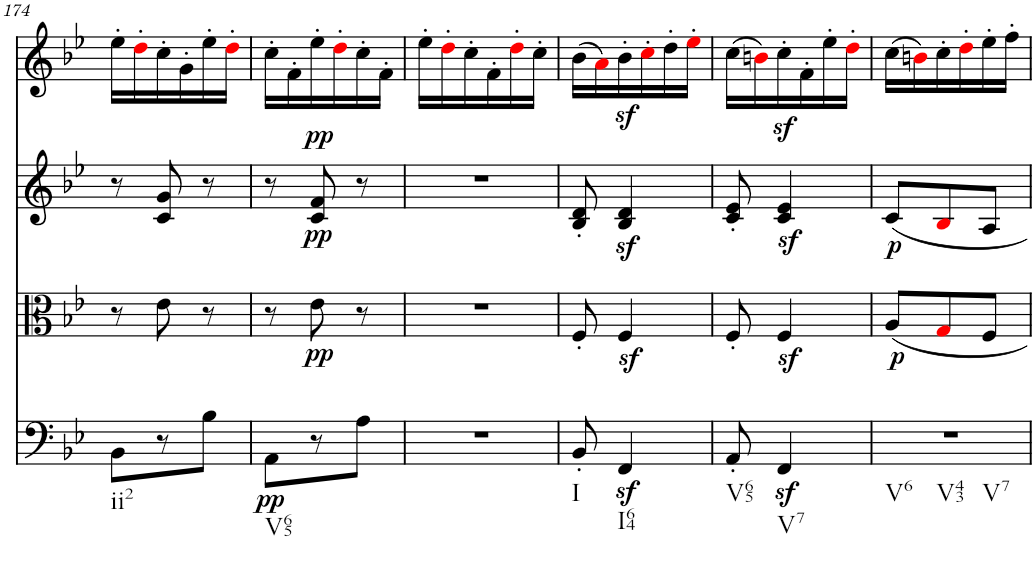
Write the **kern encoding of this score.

**kern	**dynam	**kern	**dynam	**kern	**dynam	**kern	**dynam
*part4	*part4	*part3	*part3	*part2	*part2	*part1	*part1
*staff4	*staff4	*staff3	*staff3	*staff2	*staff2	*staff1	*staff1
*I"Violoncello	*	*I"Viola	*	*I"Violin II	*	*I"Violin I	*
*I'Vc	*	*I'Vla	*	*I'Vln	*	*I'Vln	*
!!LO:PB:g=z
*clefF4	*	*clefC3	*	*clefG2	*	*clefG2	*
*k[b-e-]	*	*k[b-e-]	*	*k[b-e-]	*	*k[b-e-]	*
*M3/8	*	*M3/8	*	*M3/8	*	*M3/8	*
=174	=174	=174	=174	=174	=174	=174	=174
!LO:TX:b:t=ii2	!	!	!	!	!	!	!
8BB-\L	.	8r	.	8r	.	16ee-'\LL	.
.	.	.	.	.	.	16dd'i\	.
8r	.	8e-\	.	8c/ 8g/	.	16cc'\	.
.	.	.	.	.	.	16g'\	.
8B-\J	.	8r	.	8r	.	16ee-'\	.
.	.	.	.	.	.	16dd'i\JJ	.
=175	=175	=175	=175	=175	=175	=175	=175
!LO:TX:b:t=V65	!	!	!	!	!	!	!
!	!LO:DY:b	!	!	!	!	!	!
8AA\L	pp	8r	.	8r	.	16cc'\LL	.
.	.	.	.	.	.	16f'\	.
!	!	!	!LO:DY:b	!	!LO:DY:b	!	!LO:DY:b
8r	.	8e-\	pp	8c/ 8f/	pp	16ee-'\	pp
.	.	.	.	.	.	16dd'i\	.
8A\J	.	8r	.	8r	.	16cc'\	.
.	.	.	.	.	.	16f'\JJ	.
=176	=176	=176	=176	=176	=176	=176	=176
4.r	.	4.r	.	4.r	.	16ee-'\LL	.
.	.	.	.	.	.	16dd'i\	.
.	.	.	.	.	.	16cc'\	.
.	.	.	.	.	.	16f'\	.
.	.	.	.	.	.	16dd'i\	.
.	.	.	.	.	.	16cc'\JJ	.
=177	=177	=177	=177	=177	=177	=177	=177
!LO:TX:b:t=I	!	!	!	!	!	!	!
8BB-'/	.	8F'/	.	8B-/' 8d/'	.	(16b-\LL	.
.	.	.	.	.	.	16ai\)	.
!LO:TX:b:t=I64	!	!	!	!	!	!	!
4FFz</	.	4Fz</	.	4B-/z< 4d/z<	.	16b-z<'\	.
.	.	.	.	.	.	16cc'i\	.
.	.	.	.	.	.	16dd'\	.
.	.	.	.	.	.	16ee-'i\JJ	.
=178	=178	=178	=178	=178	=178	=178	=178
!LO:TX:b:t=V65	!	!	!	!	!	!	!
8AA'/	.	8F'/	.	8c/' 8e-/'	.	(16cc\LL	.
.	.	.	.	.	.	16bni\)	.
!LO:TX:b:t=V7	!	!	!	!	!	!	!
4FFz</	.	4Fz</	.	4c/z> 4e-/z>	.	16cc'\	.
.	.	.	.	.	.	16f'\	.
.	.	.	.	.	.	16ee-'\	.
.	.	.	.	.	.	16dd'i\JJ	.
=179	=179	=179	=179	=179	=179	=179	=179
!LO:TX:b:t=V6	!	!	!	!	!	!	!
!LO:TX:b:t=V43	!	!	!	!	!	!	!
!LO:TX:b:t=V7	!	!	!	!	!	!	!
!	!	!	!LO:DY:b	!	!LO:DY:b	!	!
4.r	.	8A/L	p	8c/L	p	(16cc\LL	.
.	.	.	.	.	.	16bni\)	.
.	.	8Gi/	.	8B-i/	.	16cc'\	.
.	.	.	.	.	.	16dd'i\	.
.	.	8F/J	.	8A/J	.	16ee-'\	.
.	.	.	.	.	.	16ff'\JJ	.
=	=	=	=	=	=	=	=
*-	*-	*-	*-	*-	*-	*-	*-
